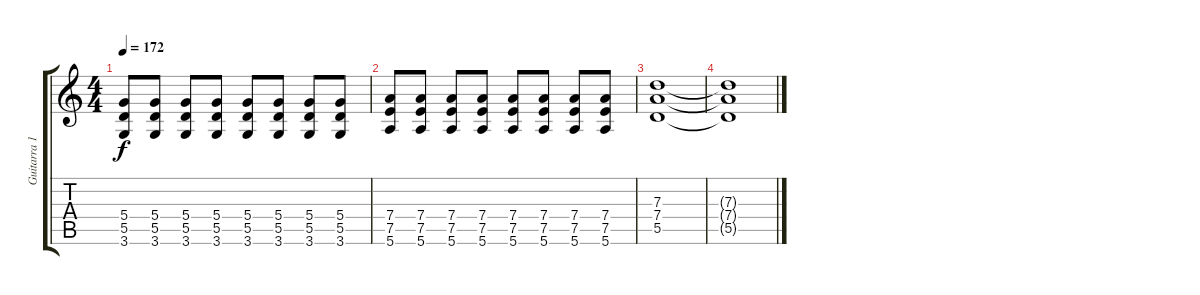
\track ("Guitarra 1 - Mathias" "Guitarra 1") {instrument distortionguitar}
\staff {score tabs}
\tuning (E4 B3 G3 D3 A2 E2) {hide}
\ts (4 4)
\tempo 172
\clef g2
\ks c
(5.4 5.5 3.6).8{dy f} (5.4 5.5 3.6).8 (5.4 5.5 3.6).8 (5.4 5.5 3.6).8 (5.4 5.5 3.6).8 (5.4 5.5 3.6).8 (5.4 5.5 3.6).8 (5.4 5.5 3.6).8 |
(7.4 7.5 5.6).8 (7.4 7.5 5.6).8 (7.4 7.5 5.6).8 (7.4 7.5 5.6).8 (7.4 7.5 5.6).8 (7.4 7.5 5.6).8 (7.4 7.5 5.6).8 (7.4 7.5 5.6).8 |
(7.3 7.4 5.5).1 |
(7.3{t} 7.4{t} 5.5{t}).1
